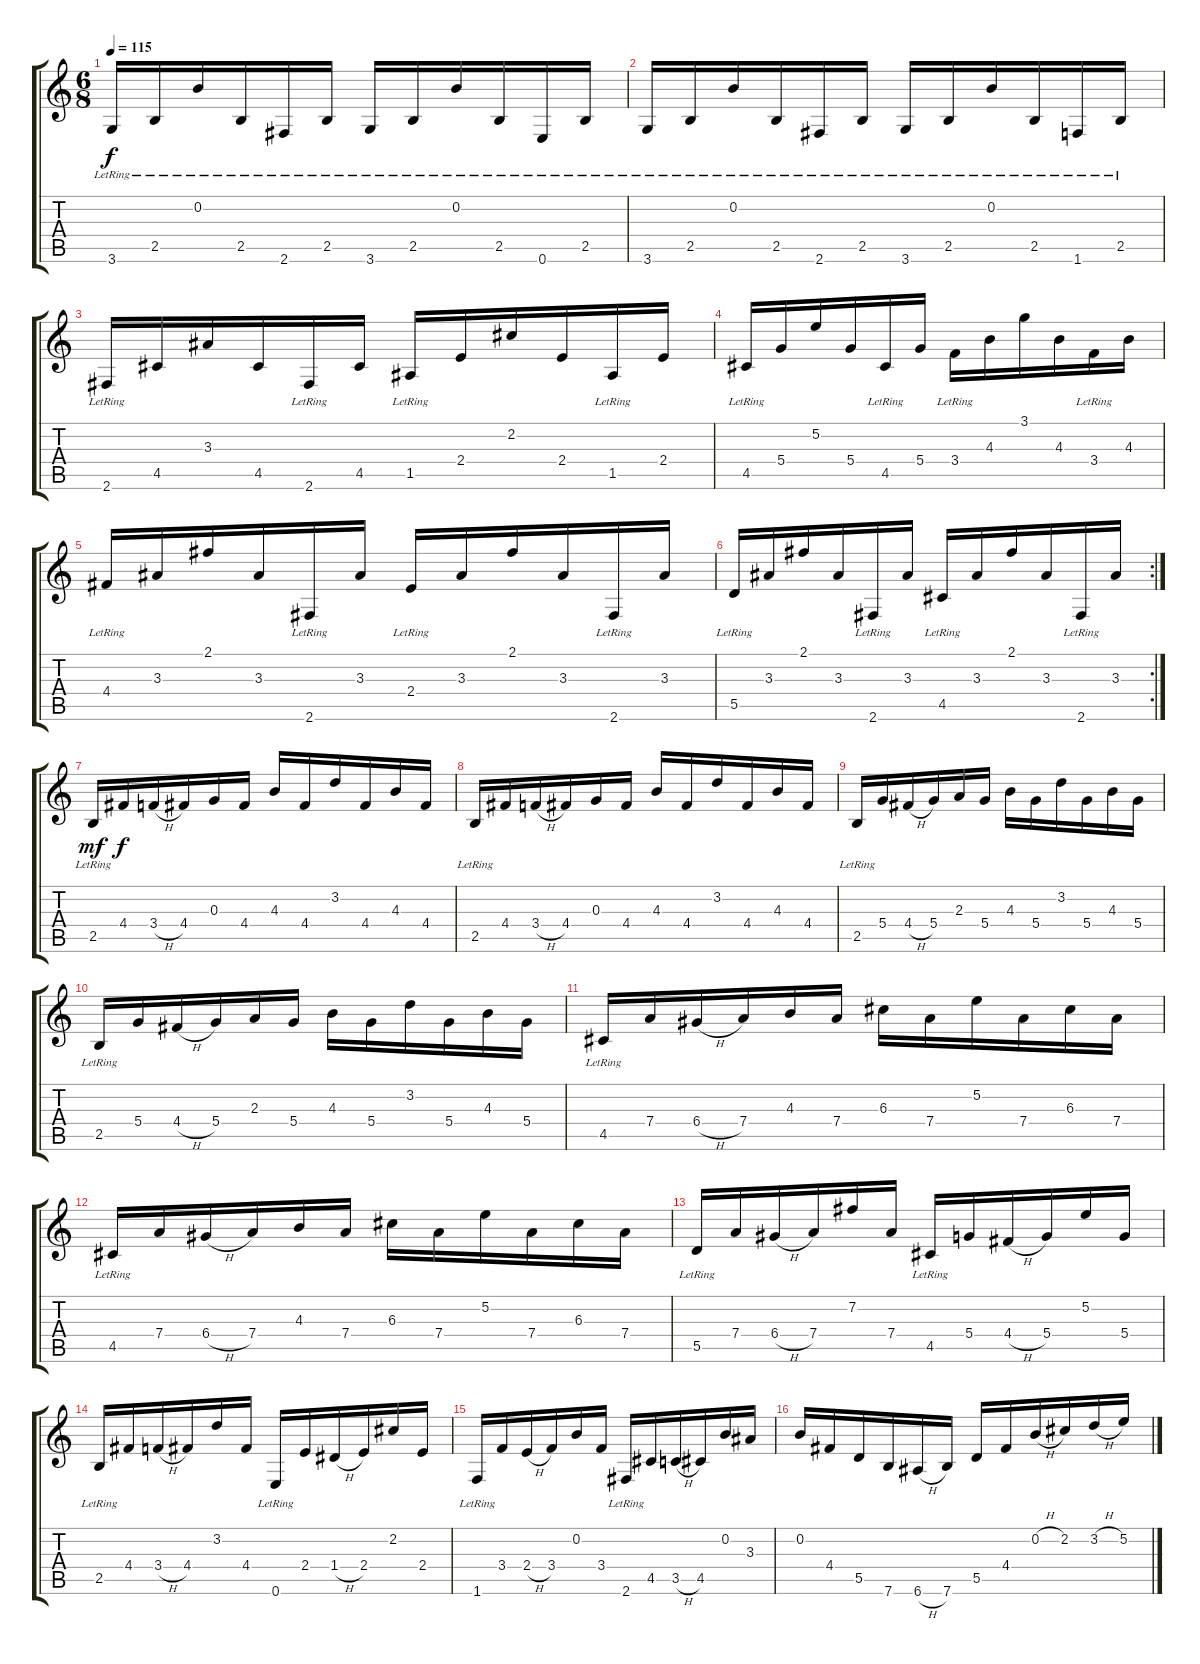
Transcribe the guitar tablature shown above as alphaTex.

\track "" {instrument acousticguitarnylon}
\staff {score tabs}
\tuning (E4 B3 G3 D3 A2 E2) {hide}
\ts (6 8)
\tempo 115
\clef g2
\ks c
3.6{lr}.16{dy f} 2.5{lr}.16 0.2{lr}.16 2.5{lr}.16 2.6{lr}.16 2.5{lr}.16 3.6{lr}.16 2.5{lr}.16 0.2{lr}.16 2.5{lr}.16 0.6{lr}.16 2.5{lr}.16 |
3.6{lr}.16 2.5{lr}.16 0.2{lr}.16 2.5{lr}.16 2.6{lr}.16 2.5{lr}.16 3.6{lr}.16 2.5{lr}.16 0.2{lr}.16 2.5{lr}.16 1.6{lr}.16 2.5{lr}.16 |
2.6{lr}.16 4.5.16 3.3.16 4.5.16 2.6{lr}.16 4.5.16 1.5{lr}.16 2.4.16 2.2.16 2.4.16 1.5{lr}.16 2.4.16 |
4.5{lr}.16 5.4.16 5.2.16 5.4.16 4.5{lr}.16 5.4.16 3.4{lr}.16 4.3.16 3.1.16 4.3.16 3.4{lr}.16 4.3.16 |
4.4{lr}.16 3.3.16 2.1.16 3.3.16 2.6{lr}.16 3.3.16 2.4{lr}.16 3.3.16 2.1.16 3.3.16 2.6{lr}.16 3.3.16 |
\rc 2
5.5{lr}.16 3.3.16 2.1.16 3.3.16 2.6{lr}.16 3.3.16 4.5{lr}.16 3.3.16 2.1.16 3.3.16 2.6{lr}.16 3.3.16 |
2.5{lr}.16{dy mf} 4.4.16{dy f} 3.4{h}.16 4.4.16 0.3.16 4.4.16 4.3.16 4.4.16 3.2.16 4.4.16 4.3.16 4.4.16 |
2.5{lr}.16 4.4.16 3.4{h}.16 4.4.16 0.3.16 4.4.16 4.3.16 4.4.16 3.2.16 4.4.16 4.3.16 4.4.16 |
2.5{lr}.16 5.4.16 4.4{h}.16 5.4.16 2.3.16 5.4.16 4.3.16 5.4.16 3.2.16 5.4.16 4.3.16 5.4.16 |
2.5{lr}.16 5.4.16 4.4{h}.16 5.4.16 2.3.16 5.4.16 4.3.16 5.4.16 3.2.16 5.4.16 4.3.16 5.4.16 |
4.5{lr}.16 7.4.16 6.4{h}.16 7.4.16 4.3.16 7.4.16 6.3.16 7.4.16 5.2.16 7.4.16 6.3.16 7.4.16 |
4.5{lr}.16 7.4.16 6.4{h}.16 7.4.16 4.3.16 7.4.16 6.3.16 7.4.16 5.2.16 7.4.16 6.3.16 7.4.16 |
5.5{lr}.16 7.4.16 6.4{h}.16 7.4.16 7.2.16 7.4.16 4.5{lr}.16 5.4.16 4.4{h}.16 5.4.16 5.2.16 5.4.16 |
2.5{lr}.16 4.4.16 3.4{h}.16 4.4.16 3.2.16 4.4.16 0.6{lr}.16 2.4.16 1.4{h}.16 2.4.16 2.2.16 2.4.16 |
1.6{lr}.16 3.4.16 2.4{h}.16 3.4.16 0.2.16 3.4.16 2.6{lr}.16 4.5.16 3.5{h}.16 4.5.16 0.2.16 3.3.16 |
0.2.16 4.4.16 5.5.16 7.6.16 6.6{h}.16 7.6.16 5.5.16 4.4.16 0.2{h}.16 2.2.16 3.2{h}.16 5.2.16
